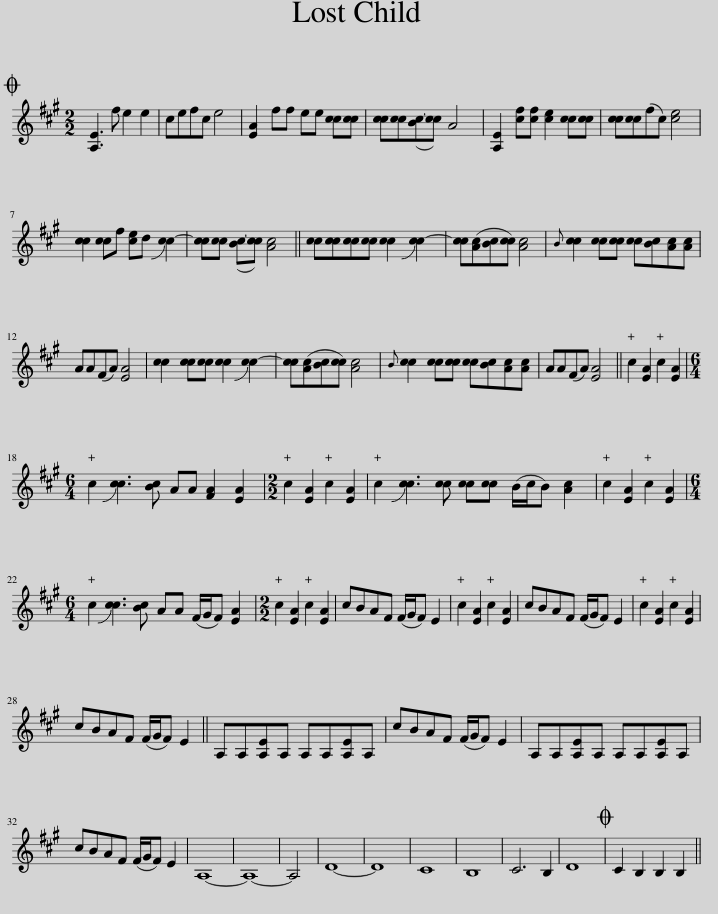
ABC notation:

X:1
L:1/8
M:2/2
I:linebreak $
K:A
V:1 treble
V:1
O [A,E]3 f e2 e2 | cefc e4 | [EA]2 ff ee [cc][cc] | [cc][cc]([Bc-][cc]) A4 | [A,E]2 [cf][cf] [ce]2 [cc][cc] | %5
 [cc][cc](fc) [ce]4 |$ [cc]2 [cc]f [ce]d !slide![cc-]2 | [cc][cc] ([Bc-][cc]) [Ac]4 || [cc][cc][cc][cc] [cc]2 !slide![cc-]2 | [cc]([Ac][Bc][cc]) [Ac]4 | %10
{B} [cc]2 [cc][cc] [cc][Bc][Ac][Ac] |$ AA(FA) [EA]4 | [cc]2 [cc][cc] [cc]2 !slide![cc-]2 | [cc]([Ac][Bc][cc]) [Ac]4 |{B} [cc]2 [cc][cc] [cc][Bc][Ac][Ac] | %15
 AA(FA) [EA]4 || c2 [EA]2 c2 [EA]2 |$[M:6/4] c2 !slide![cc]3 [Bc] AA [FA]2 [EA]2 |[M:2/2] c2 [EA]2 c2 [EA]2 | c2 !slide![cc]3 [cc] [cc][cc] (B/c/B) [Ac]2 | %20
 c2 [EA]2 c2 [EA]2 |$[M:6/4] c2 !slide![cc]3 [Bc] AA (F/G/F) [EA]2 |[M:2/2] c2 [EA]2 c2 [EA]2 | cBAF (F/G/F) E2 | c2 [EA]2 c2 [EA]2 | %25
 cBAF (F/G/F) E2 | c2 [EA]2 c2 [EA]2 |$ cBAF (F/G/F) E2 || A,A,[A,E]A, A,A,[A,E]A, | cBAF (F/G/F) E2 | %30
 A,A,[A,E]A, A,A,[A,E]A, |$ cBAF (F/G/F) E2 | A,8- | A,8- | A,4 | %35
 D8- | D8 | C8 | B,8 | C6 B,2 | %40
 D8 |O C2 B,2 B,2 B,2 || %42
